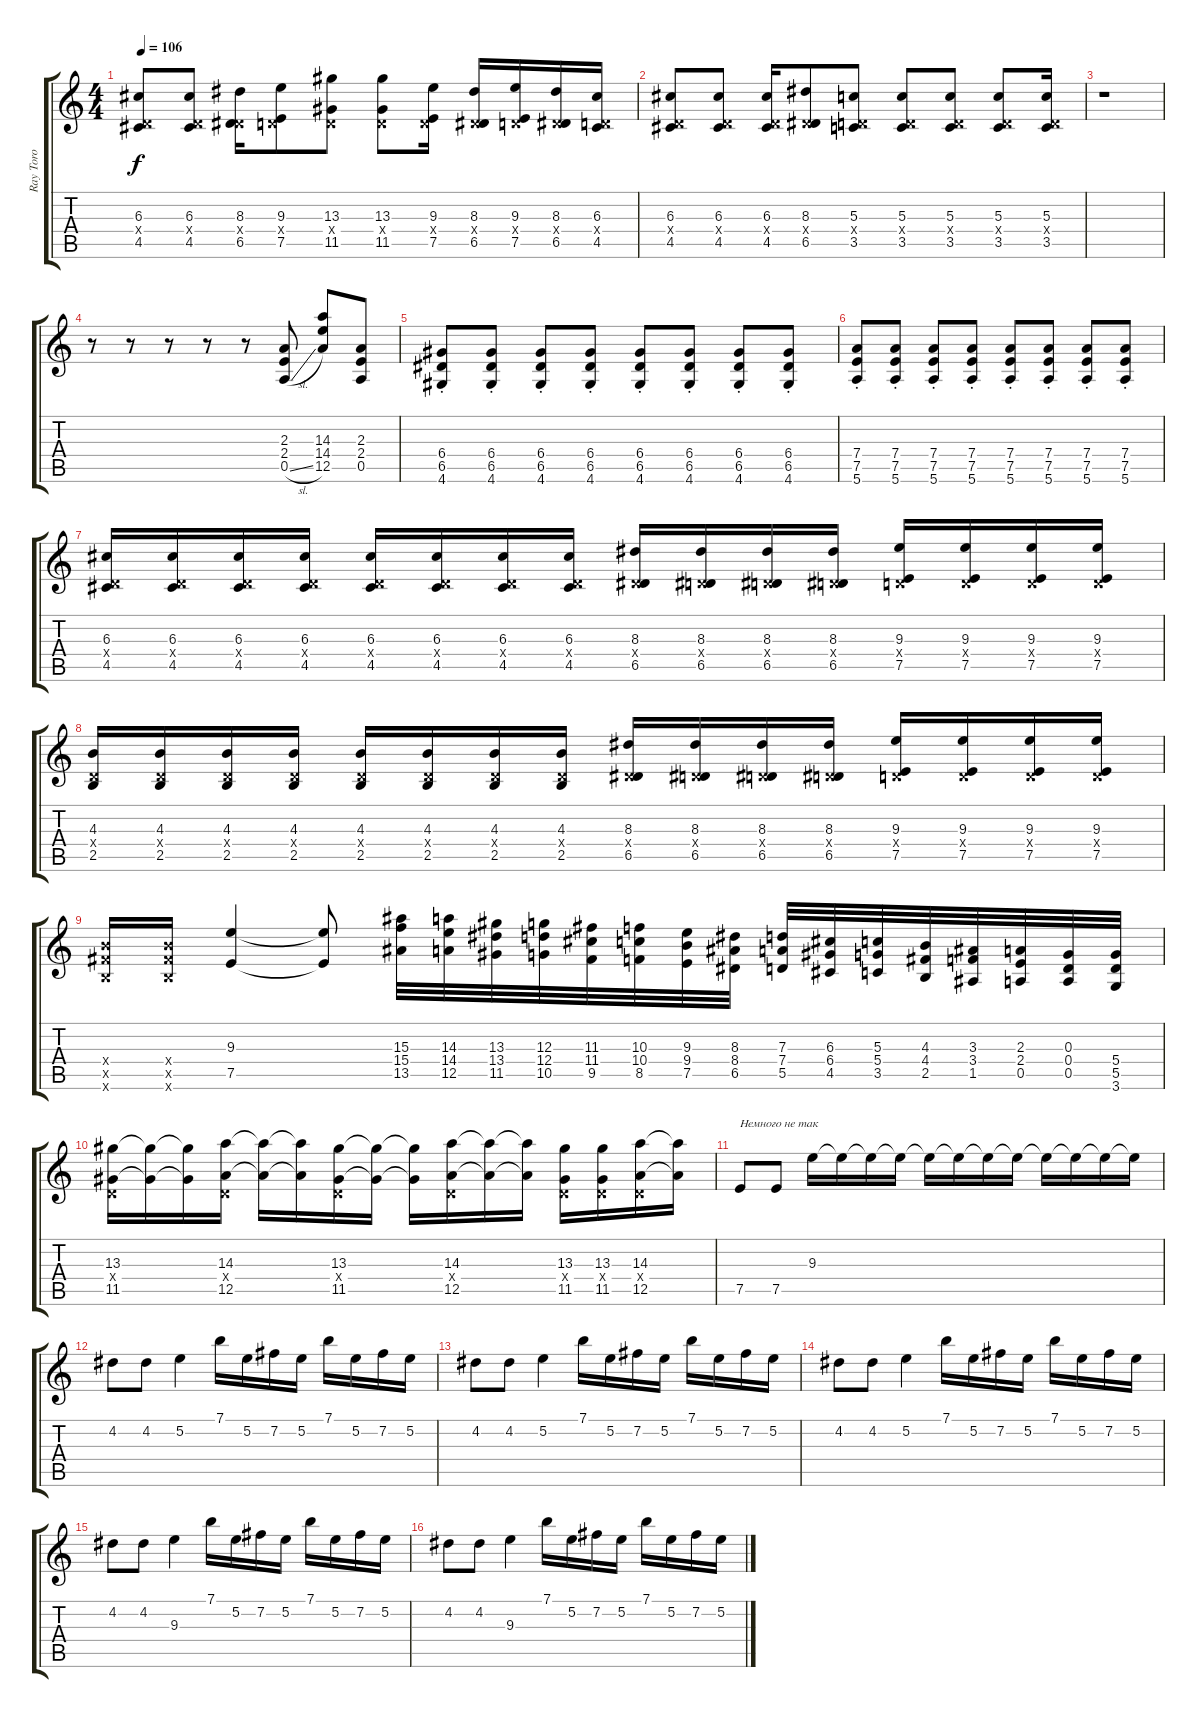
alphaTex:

\track ("Ray Toro" "Ray Toro") {instrument distortionguitar}
\staff {score tabs}
\tuning (E4 B3 G3 D3 A2 E2) {hide}
\ts (4 4)
\tempo 106
\clef g2
\ks c
(6.3 0.4{x} 4.5).8{dy f} (6.3 0.4{x} 4.5).8 (8.3 0.4{x} 6.5).16 (9.3 0.4{x} 7.5).8 (13.3 0.4{x} 11.5).8 (13.3 0.4{x} 11.5).8 (9.3 0.4{x} 7.5).16 (8.3 0.4{x} 6.5).16 (9.3 0.4{x} 7.5).16 (8.3 0.4{x} 6.5).16 (6.3 0.4{x} 4.5).16 |
(6.3 0.4{x} 4.5).8 (6.3 0.4{x} 4.5).8 (6.3 0.4{x} 4.5).16 (8.3 0.4{x} 6.5).8 (5.3 0.4{x} 3.5).8 (5.3 0.4{x} 3.5).8 (5.3 0.4{x} 3.5).8 (5.3 0.4{x} 3.5).8 (5.3 0.4{x} 3.5).16 |
r.1 |
r.8 r.8 r.8 r.8 r.8 (2.3 2.4 0.5{sl}).8{instrument overdrivenguitar} (14.3 14.4 12.5).8 (2.3 2.4 0.5).8 |
(6.4{st} 6.5{st} 4.6{st}).8{instrument distortionguitar} (6.4{st} 6.5{st} 4.6{st}).8 (6.4{st} 6.5{st} 4.6{st}).8 (6.4{st} 6.5{st} 4.6{st}).8 (6.4{st} 6.5{st} 4.6{st}).8 (6.4{st} 6.5{st} 4.6{st}).8 (6.4{st} 6.5{st} 4.6{st}).8 (6.4{st} 6.5{st} 4.6{st}).8 |
(7.4{st} 7.5{st} 5.6{st}).8 (7.4{st} 7.5{st} 5.6{st}).8 (7.4{st} 7.5{st} 5.6{st}).8 (7.4{st} 7.5{st} 5.6{st}).8 (7.4{st} 7.5{st} 5.6{st}).8 (7.4{st} 7.5{st} 5.6{st}).8 (7.4{st} 7.5{st} 5.6{st}).8 (7.4{st} 7.5{st} 5.6{st}).8 |
(6.3 0.4{x} 4.5).16 (6.3 0.4{x} 4.5).16 (6.3 0.4{x} 4.5).16 (6.3 0.4{x} 4.5).16 (6.3 0.4{x} 4.5).16 (6.3 0.4{x} 4.5).16 (6.3 0.4{x} 4.5).16 (6.3 0.4{x} 4.5).16 (8.3 0.4{x} 6.5).16 (8.3 0.4{x} 6.5).16 (8.3 0.4{x} 6.5).16 (8.3 0.4{x} 6.5).16 (9.3 0.4{x} 7.5).16 (9.3 0.4{x} 7.5).16 (9.3 0.4{x} 7.5).16 (9.3 0.4{x} 7.5).16 |
(4.3 0.4{x} 2.5).16 (4.3 0.4{x} 2.5).16 (4.3 0.4{x} 2.5).16 (4.3 0.4{x} 2.5).16 (4.3 0.4{x} 2.5).16 (4.3 0.4{x} 2.5).16 (4.3 0.4{x} 2.5).16 (4.3 0.4{x} 2.5).16 (8.3 0.4{x} 6.5).16 (8.3 0.4{x} 6.5).16 (8.3 0.4{x} 6.5).16 (8.3 0.4{x} 6.5).16 (9.3 0.4{x} 7.5).16 (9.3 0.4{x} 7.5).16 (9.3 0.4{x} 7.5).16 (9.3 0.4{x} 7.5).16 |
(9.4{x} 9.5{x} 7.6{x}).16 (9.4{x} 9.5{x} 7.6{x}).16 (9.3 7.5).4 (9.3{t} 7.5{t}).8 (15.3 15.4 13.5).32{instrument guitarfretnoise} (14.3 14.4 12.5).32 (13.3 13.4 11.5).32 (12.3 12.4 10.5).32 (11.3 11.4 9.5).32 (10.3 10.4 8.5).32 (9.3 9.4 7.5).32 (8.3 8.4 6.5).32 (7.3 7.4 5.5).32 (6.3 6.4 4.5).32 (5.3 5.4 3.5).32 (4.3 4.4 2.5).32 (3.3 3.4 1.5).32 (2.3 2.4 0.5).32 (0.3 0.4 0.5).32 (5.4 5.5 3.6).32 |
(13.3 0.4{x} 11.5).16{instrument distortionguitar} (13.3{t} 11.5{t}).16 (13.3{t} 11.5{t}).16 (14.3 0.4{x} 12.5).16 (14.3{t} 12.5{t}).16 (14.3{t} 12.5{t}).16 (13.3 0.4{x} 11.5).16 (13.3{t} 11.5{t}).16 (13.3{t} 11.5{t}).16 (14.3 0.4{x} 12.5).16 (14.3{t} 12.5{t}).16 (14.3{t} 12.5{t}).16 (13.3 0.4{x} 11.5).16 (13.3 0.4{x} 11.5).16 (14.3 0.4{x} 12.5).16 (14.3{t} 12.5{t}).16 |
7.5.8{txt "Немного не так" volume 13} 7.5.8 9.3.16 9.3{t}.16 9.3{t}.16 9.3{t}.16 9.3{t}.16 9.3{t}.16 9.3{t}.16 9.3{t}.16 9.3{t}.16 9.3{t}.16 9.3{t}.16 9.3{t}.16 |
4.2.8 4.2.8 5.2.4 7.1.16 5.2.16 7.2.16 5.2.16 7.1.16 5.2.16 7.2.16 5.2.16 |
4.2.8 4.2.8 5.2.4 7.1.16 5.2.16 7.2.16 5.2.16 7.1.16 5.2.16 7.2.16 5.2.16 |
4.2.8 4.2.8 5.2.4 7.1.16 5.2.16 7.2.16 5.2.16 7.1.16 5.2.16 7.2.16 5.2.16 |
4.2.8 4.2.8 9.3.4 7.1.16 5.2.16 7.2.16 5.2.16 7.1.16 5.2.16 7.2.16 5.2.16 |
4.2.8 4.2.8 9.3.4 7.1.16 5.2.16 7.2.16 5.2.16 7.1.16 5.2.16 7.2.16 5.2.16
